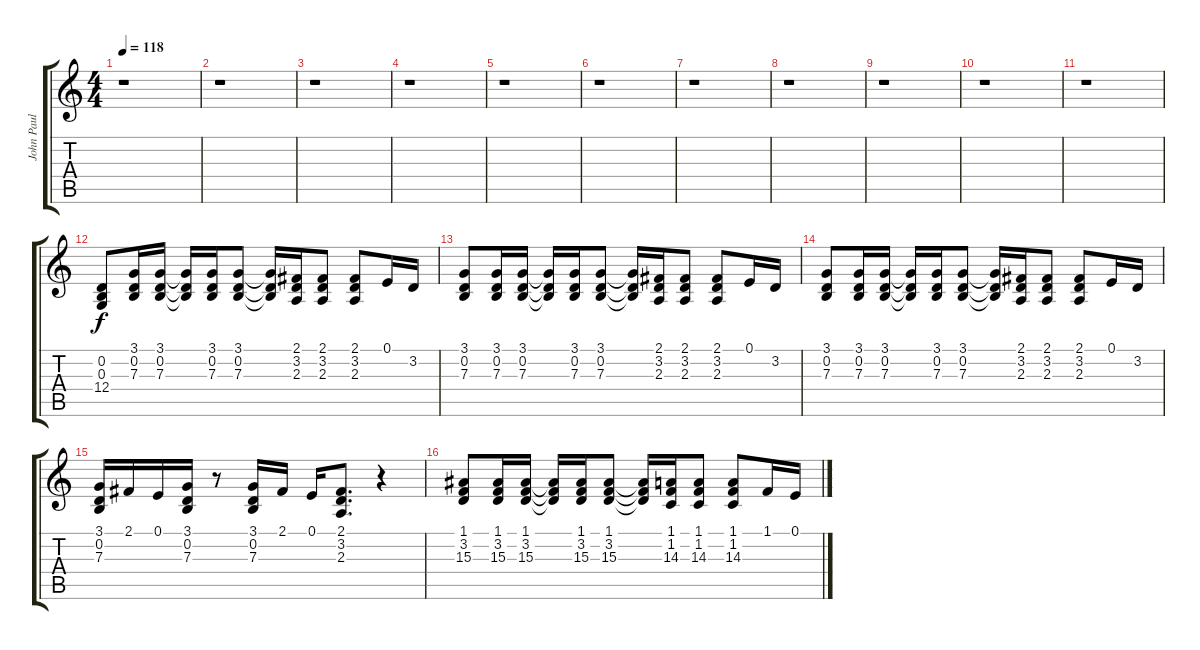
\track ("John Paul Jones (Orgão)" "John Paul ") {instrument brasssection}
\staff {score tabs}
\tuning (E4 B3 G3 D3 A2 E2) {hide}
\ts (4 4)
\tempo 118
\clef g2
\ks c
r.1{dy f} |
r.1 |
r.1 |
r.1 |
r.1 |
r.1 |
r.1 |
r.1 |
r.1 |
r.1 |
r.1 |
(0.2 0.3 12.4).8 (3.1 0.2 7.3).16 (3.1 0.2 7.3).16 (3.1{t} 0.2{t} 7.3{t}).16 (3.1 0.2 7.3).16 (3.1 0.2 7.3).8 (3.1{t} 0.2{t} 7.3{t}).16 (2.1 3.2 2.3).16 (2.1 3.2 2.3).8 (2.1 3.2 2.3).8 0.1.16 3.2.16 |
(3.1 0.2 7.3).8 (3.1 0.2 7.3).16 (3.1 0.2 7.3).16 (3.1{t} 0.2{t} 7.3{t}).16 (3.1 0.2 7.3).16 (3.1 0.2 7.3).8 (3.1{t} 0.2{t} 7.3{t}).16 (2.1 3.2 2.3).16 (2.1 3.2 2.3).8 (2.1 3.2 2.3).8 0.1.16 3.2.16 |
(3.1 0.2 7.3).8 (3.1 0.2 7.3).16 (3.1 0.2 7.3).16 (3.1{t} 0.2{t} 7.3{t}).16 (3.1 0.2 7.3).16 (3.1 0.2 7.3).8 (3.1{t} 0.2{t} 7.3{t}).16 (2.1 3.2 2.3).16 (2.1 3.2 2.3).8 (2.1 3.2 2.3).8 0.1.16 3.2.16 |
(3.1 0.2 7.3).16 2.1.16 0.1.16 (3.1 0.2 7.3).16 r.8 (3.1 0.2 7.3).16 2.1.16 0.1.16 (2.1 3.2 2.3).8{d} r.4 |
(1.1 3.2 15.3).8 (1.1 3.2 15.3).16 (1.1 3.2 15.3).16 (1.1{t} 3.2{t} 15.3{t}).16 (1.1 3.2 15.3).16 (1.1 3.2 15.3).8 (1.1{t} 3.2{t} 15.3{t}).16 (1.1 1.2 14.3).16 (1.1 1.2 14.3).8 (1.1 1.2 14.3).8 1.1.16 0.1.16
